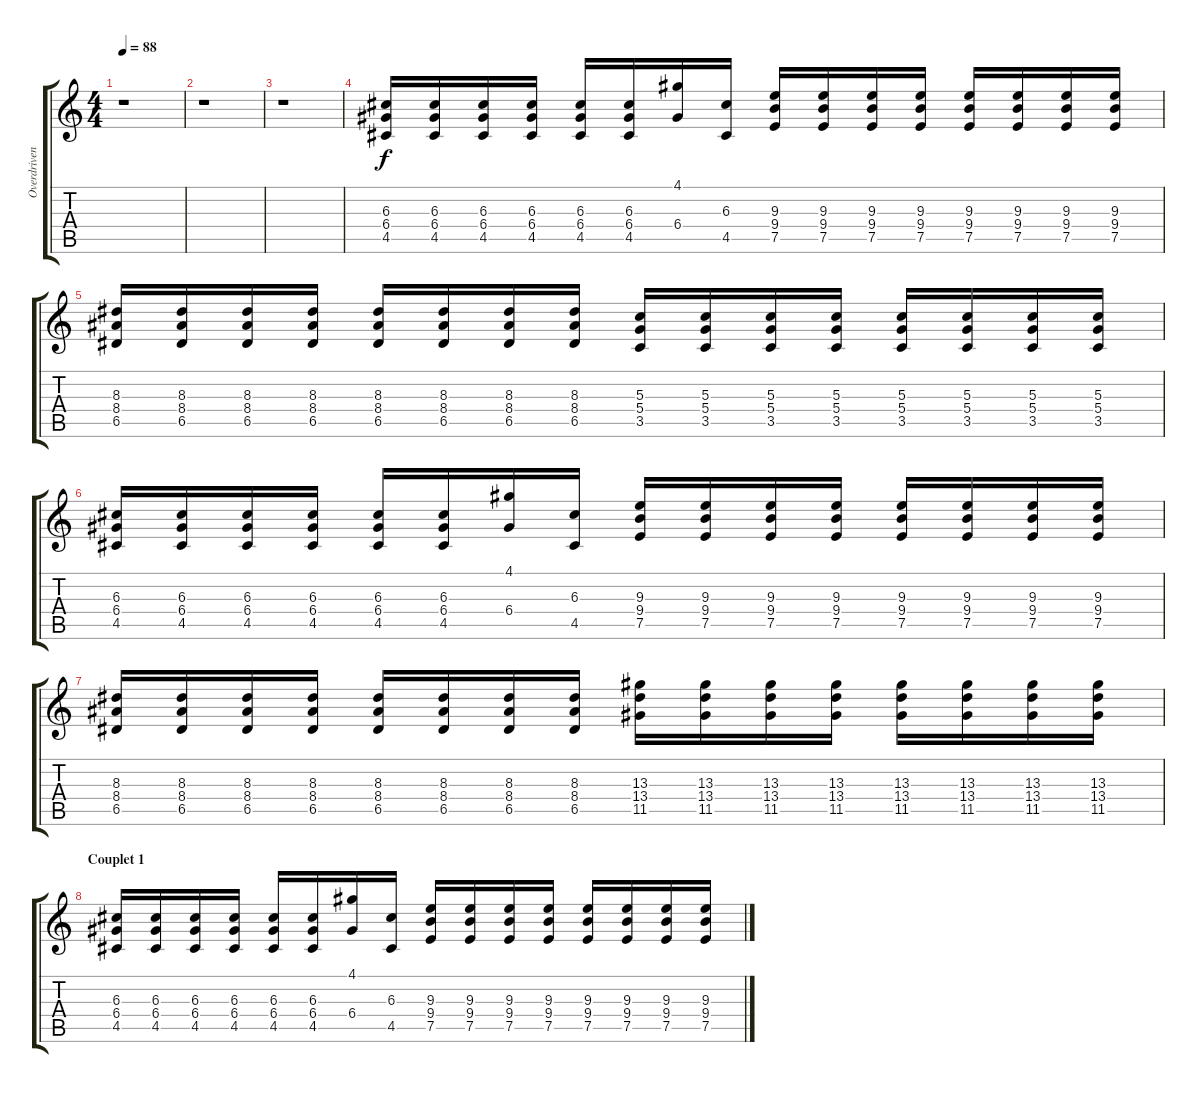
\track ("Overdriven guitar - Leny" "Overdriven") {instrument overdrivenguitar}
\staff {score tabs}
\tuning (E4 B3 G3 D3 A2 E2) {hide}
\ts (4 4)
\tempo 88
\clef g2
\ks c
r.1{dy f instrument overdrivenguitar} |
r.1 |
r.1 |
(6.3 6.4 4.5).16 (6.3 6.4 4.5).16 (6.3 6.4 4.5).16 (6.3 6.4 4.5).16 (6.3 6.4 4.5).16 (6.3 6.4 4.5).16 (4.1 6.4).16 (6.3 4.5).16 (9.3 9.4 7.5).16 (9.3 9.4 7.5).16 (9.3 9.4 7.5).16 (9.3 9.4 7.5).16 (9.3 9.4 7.5).16 (9.3 9.4 7.5).16 (9.3 9.4 7.5).16 (9.3 9.4 7.5).16 |
(8.3 8.4 6.5).16 (8.3 8.4 6.5).16 (8.3 8.4 6.5).16 (8.3 8.4 6.5).16 (8.3 8.4 6.5).16 (8.3 8.4 6.5).16 (8.3 8.4 6.5).16 (8.3 8.4 6.5).16 (5.3 5.4 3.5).16 (5.3 5.4 3.5).16 (5.3 5.4 3.5).16 (5.3 5.4 3.5).16 (5.3 5.4 3.5).16 (5.3 5.4 3.5).16 (5.3 5.4 3.5).16 (5.3 5.4 3.5).16 |
(6.3 6.4 4.5).16 (6.3 6.4 4.5).16 (6.3 6.4 4.5).16 (6.3 6.4 4.5).16 (6.3 6.4 4.5).16 (6.3 6.4 4.5).16 (4.1 6.4).16 (6.3 4.5).16 (9.3 9.4 7.5).16 (9.3 9.4 7.5).16 (9.3 9.4 7.5).16 (9.3 9.4 7.5).16 (9.3 9.4 7.5).16 (9.3 9.4 7.5).16 (9.3 9.4 7.5).16 (9.3 9.4 7.5).16 |
(8.3 8.4 6.5).16 (8.3 8.4 6.5).16 (8.3 8.4 6.5).16 (8.3 8.4 6.5).16 (8.3 8.4 6.5).16 (8.3 8.4 6.5).16 (8.3 8.4 6.5).16 (8.3 8.4 6.5).16 (13.3 13.4 11.5).16 (13.3 13.4 11.5).16 (13.3 13.4 11.5).16 (13.3 13.4 11.5).16 (13.3 13.4 11.5).16 (13.3 13.4 11.5).16 (13.3 13.4 11.5).16 (13.3 13.4 11.5).16 |
\section ("" "Couplet 1")
(6.3 6.4 4.5).16 (6.3 6.4 4.5).16 (6.3 6.4 4.5).16 (6.3 6.4 4.5).16 (6.3 6.4 4.5).16 (6.3 6.4 4.5).16 (4.1 6.4).16 (6.3 4.5).16 (9.3 9.4 7.5).16 (9.3 9.4 7.5).16 (9.3 9.4 7.5).16 (9.3 9.4 7.5).16 (9.3 9.4 7.5).16 (9.3 9.4 7.5).16 (9.3 9.4 7.5).16 (9.3 9.4 7.5).16
